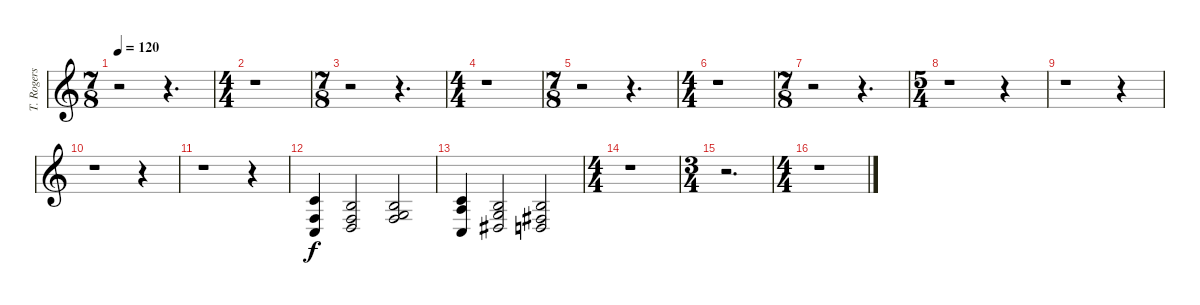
\track ("T. Rogers Keys 1" "T. Rogers ") {instrument churchorgan}
\staff {score}
\tuning (Db4 Ab3 E3 B2 Gb2 Db2) {hide}
\ts (7 8)
\tempo 120
\clef g2
\ks c
r.2{dy f} r.4{d} |
\ts (4 4)
r.1 |
\ts (7 8)
r.2 r.4{d} |
\ts (4 4)
r.1 |
\ts (7 8)
r.2 r.4{d} |
\ts (4 4)
r.1 |
\ts (7 8)
r.2 r.4{d} |
\ts (5 4)
r.1 r.4 |
r.1 r.4 |
r.1 r.4 |
r.1 r.4 |
(4.2 1.3 1.4).4{volume 13 instrument acousticgrandpiano} (3.2 1.3 3.4).2 (3.2 3.3 6.4).2 |
(4.2 5.3 1.4).4 (3.2 3.3 4.4).2 (3.2 2.3 3.4).2 |
\ts (4 4)
r.1 |
\ts (3 4)
r.2{d} |
\ts (4 4)
r.1
